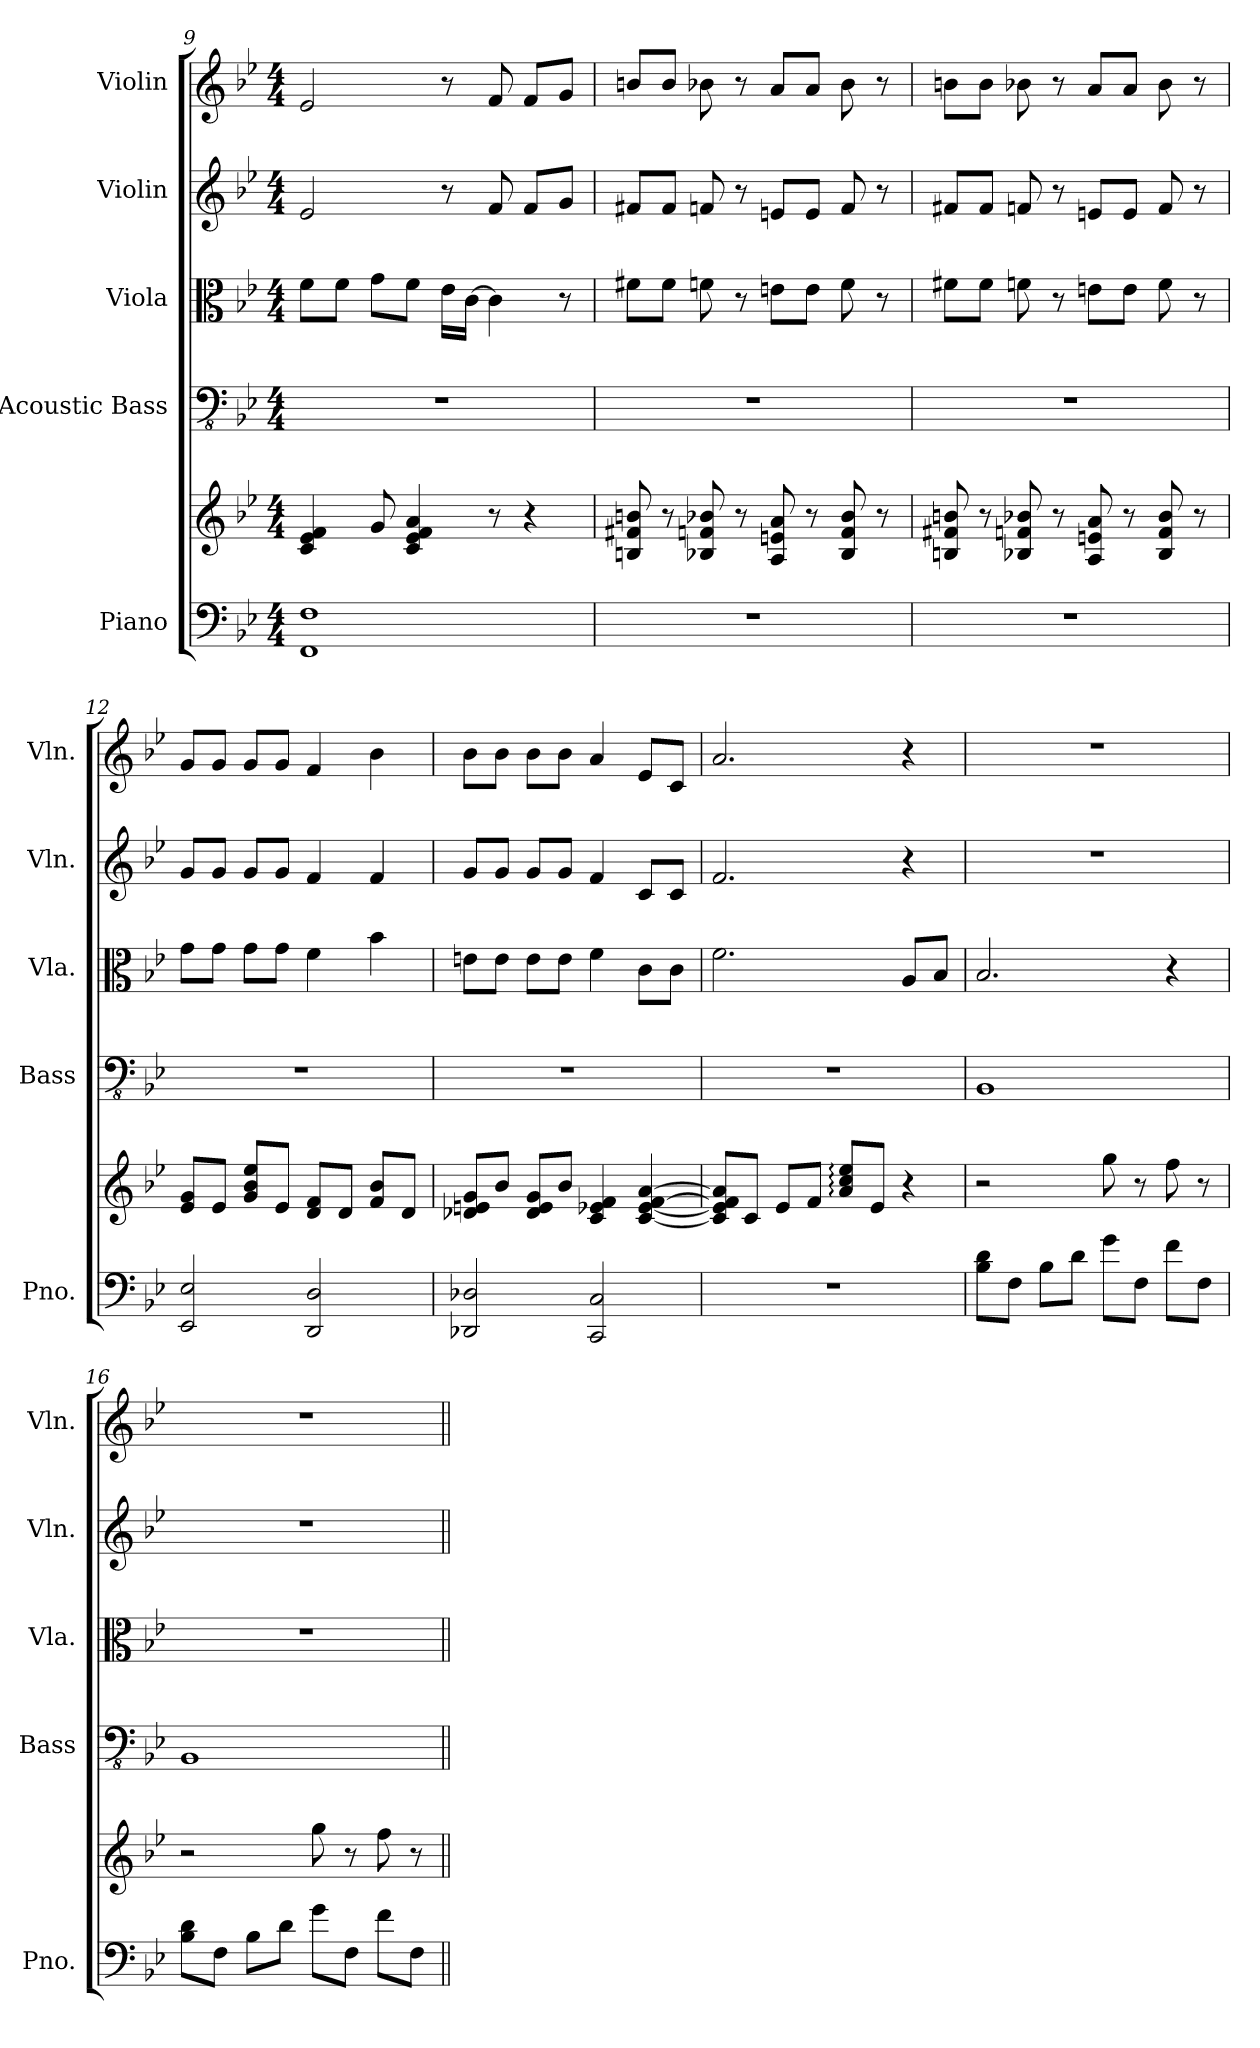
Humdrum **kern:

**kern	**kern	**kern	**kern	**kern	**kern
*part5	*part5	*part4	*part3	*part2	*part1
*staff6	*staff5	*staff4	*staff3	*staff2	*staff1
*I"Piano	*	*I"Acoustic Bass	*I"Viola	*I"Violin	*I"Violin
*I'Pno.	*	*I'Bass	*I'Vla.	*I'Vln.	*I'Vln.
*clefF4	*clefG2	*clefFv4	*clefC3	*clefG2	*clefG2
*k[b-e-]	*k[b-e-]	*k[b-e-]	*k[b-e-]	*k[b-e-]	*k[b-e-]
*M4/4	*M4/4	*M4/4	*M4/4	*M4/4	*M4/4
=9	=9	=9	=9	=9	=9
1FF 1F	4c/ 4e-/ 4f/	1r	8f\L	2e-/	2e-/
.	.	.	8f\J	.	.
.	8g/	.	8g\L	.	.
.	4c/ 4e-/ 4f/ 4a/	.	8f\J	.	.
.	.	.	16e-\LL	8r	8r
.	.	.	[16c\JJ	.	.
.	8r	.	4c\]	8f/	8f/
.	4r	.	.	8f/L	8f/L
.	.	.	8r	8g/J	8g/J
=10	=10	=10	=10	=10	=10
1r	8Bn/ 8f#X/ 8bn/	1r	8f#X\L	8f#X/L	8bn/L
.	8r	.	8f#\J	8f#/J	8b/J
.	8B-X/ 8fn/ 8b-X/	.	8fn\	8fn/	8b-X\
.	8r	.	8r	8r	8r
.	8A/ 8en/ 8a/	.	8en\L	8en/L	8a/L
.	8r	.	8e\J	8e/J	8a/J
.	8B-/ 8f/ 8b-/	.	8f\	8f/	8b-\
.	8r	.	8r	8r	8r
!!LO:PB:g=z
=11	=11	=11	=11	=11	=11
1r	8Bn/ 8f#X/ 8bn/	1r	8f#X\L	8f#X/L	8bn\L
.	8r	.	8f#\J	8f#/J	8b\J
.	8B-X/ 8fn/ 8b-X/	.	8fn\	8fn/	8b-X\
.	8r	.	8r	8r	8r
.	8A/ 8en/ 8a/	.	8en\L	8en/L	8a/L
.	8r	.	8e\J	8e/J	8a/J
.	8B-/ 8f/ 8b-/	.	8f\	8f/	8b-\
.	8r	.	8r	8r	8r
=12	=12	=12	=12	=12	=12
2EE-/ 2E-/	8e-/ 8g/L	1r	8g\L	8g/L	8g/L
.	8e-/J	.	8g\J	8g/J	8g/J
.	8g/ 8b-/ 8ee-/L	.	8g\L	8g/L	8g/L
.	8e-/J	.	8g\J	8g/J	8g/J
2DD/ 2D/	8d/ 8f/L	.	4f\	4f/	4f/
.	8d/J	.	.	.	.
.	8f/ 8b-/L	.	4b-\	4f/	4b-\
.	8d/J	.	.	.	.
=13	=13	=13	=13	=13	=13
2DD-X/ 2D-X/	8d-X/ 8en/ 8g/L	1r	8en\L	8g/L	8b-\L
.	8b-/J	.	8e\J	8g/J	8b-\J
.	8d-/ 8e/ 8g/L	.	8e\L	8g/L	8b-\L
.	8b-/J	.	8e\J	8g/J	8b-\J
2CC/ 2C/	4c/ 4e-X/ 4f/	.	4f\	4f/	4a/
.	[4c/ [4e-/ [4f/ [4a/	.	8c\L	8c/L	8e-/L
.	.	.	8c\J	8c/J	8c/J
=14	=14	=14	=14	=14	=14
1r	8c/] 8e-/] 8f/] 8a/]L	1r	2.f\	2.f/	2.a/
.	8c/J	.	.	.	.
.	8e-/L	.	.	.	.
.	8f/J	.	.	.	.
.	8a/: 8cc/: 8ee-/:L	.	.	.	.
.	8e-/J	.	.	.	.
.	4r	.	8A/L	4r	4r
.	.	.	8B-/J	.	.
=15	=15	=15	=15	=15	=15
8B-\ 8d\L	2r	1BBB-	2.B-/	1r	1r
8F\J	.	.	.	.	.
8B-\L	.	.	.	.	.
8d\J	.	.	.	.	.
8g\L	8gg\	.	.	.	.
8F\J	8r	.	.	.	.
8f\L	8ff\	.	4r	.	.
8F\J	8r	.	.	.	.
!!LO:LB:g=z
=16	=16	=16	=16	=16	=16
8B-\ 8d\L	2r	1BBB-	1r	1r	1r
8F\J	.	.	.	.	.
8B-\L	.	.	.	.	.
8d\J	.	.	.	.	.
8g\L	8gg\	.	.	.	.
8F\J	8r	.	.	.	.
8f\L	8ff\	.	.	.	.
8F\J	8r	.	.	.	.
=||	=||	=||	=||	=||	=||
*-	*-	*-	*-	*-	*-
